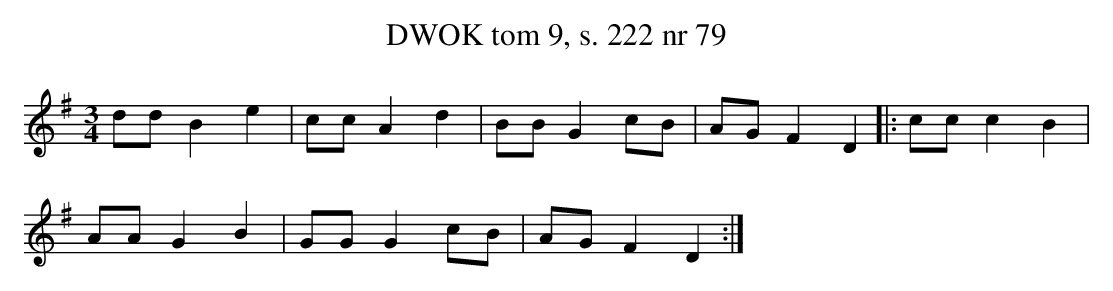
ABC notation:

X:1
T:DWOK tom 9, s. 222 nr 79
L:1/16
M:3/4
K:G
d2d2 B4 e4|c2c2 A4 d4|B2B2 G4 c2B2|A2G2 F4 D4|:c2c2 c4 B4|
A2A2 G4 B4|G2G2 G4 c2B2|A2G2 F4 D4:|
